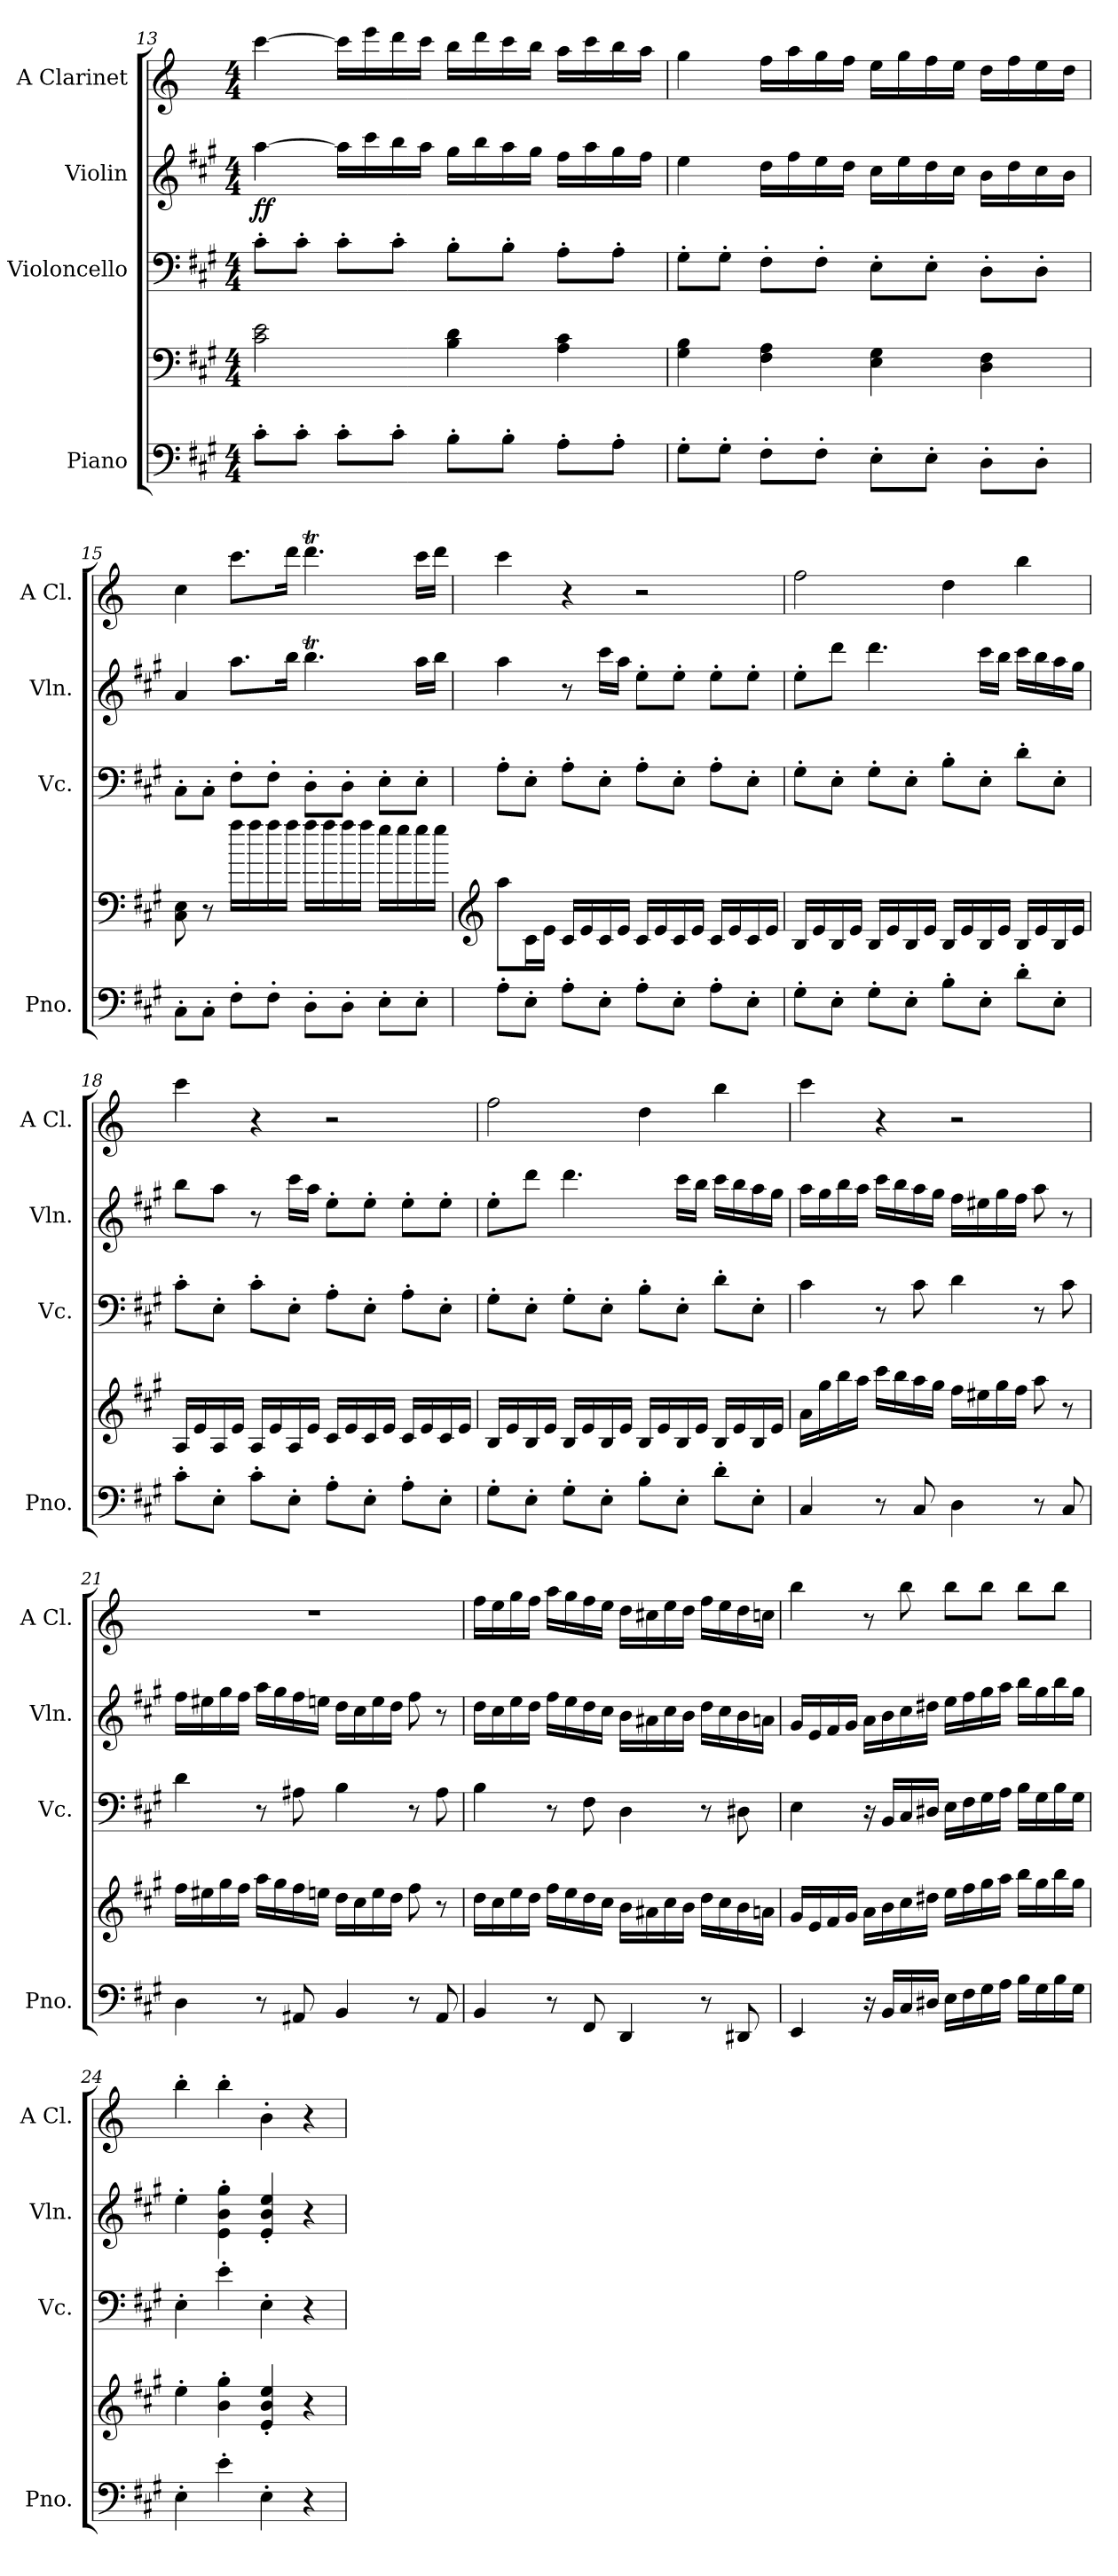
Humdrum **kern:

**kern	**kern	**kern	**kern	**dynam	**kern
*part4	*part4	*part3	*part2	*part2	*part1
*staff5	*staff4	*staff3	*staff2	*staff2	*staff1
*I"Piano	*	*I"Violoncello	*I"Violin	*	*I"A Clarinet
*I'Pno.	*	*I'Vc.	*I'Vln.	*	*I'A Cl.
*clefF4	*clefF4	*clefF4	*clefG2	*	*clefG2
*	*	*	*	*	*ITrd2c3
*k[f#c#g#]	*k[f#c#g#]	*k[f#c#g#]	*k[f#c#g#]	*	*k[f#c#g#]
*M4/4	*M4/4	*M4/4	*M4/4	*	*M4/4
=13	=13	=13	=13	=13	=13
!	!	!	!	!LO:DY:b	!
8c#'\L	2c#\ 2e\	8c#'\L	[4aa\	ff	[4aa\
8c#'\J	.	8c#'\J	.	.	.
8c#'\L	.	8c#'\L	16aa\LL]	.	16aa\LL]
.	.	.	16ccc#\	.	16ccc#\
8c#'\J	.	8c#'\J	16bb\	.	16bb\
.	.	.	16aa\JJ	.	16aa\JJ
8B'\L	4B\ 4d\	8B'\L	16gg#\LL	.	16gg#\LL
.	.	.	16bb\	.	16bb\
8B'\J	.	8B'\J	16aa\	.	16aa\
.	.	.	16gg#\JJ	.	16gg#\JJ
8A'\L	4A\ 4c#\	8A'\L	16ff#\LL	.	16ff#\LL
.	.	.	16aa\	.	16aa\
8A'\J	.	8A'\J	16gg#\	.	16gg#\
.	.	.	16ff#\JJ	.	16ff#\JJ
!!LO:LB:g=z
=14	=14	=14	=14	=14	=14
8G#'\L	4G#\ 4B\	8G#'\L	4ee\	.	4ee\
8G#'\J	.	8G#'\J	.	.	.
8F#'\L	4F#\ 4A\	8F#'\L	16dd\LL	.	16dd\LL
.	.	.	16ff#\	.	16ff#\
8F#'\J	.	8F#'\J	16ee\	.	16ee\
.	.	.	16dd\JJ	.	16dd\JJ
8E'\L	4E\ 4G#\	8E'\L	16cc#\LL	.	16cc#\LL
.	.	.	16ee\	.	16ee\
8E'\J	.	8E'\J	16dd\	.	16dd\
.	.	.	16cc#\JJ	.	16cc#\JJ
8D'\L	4D\ 4F#\	8D'\L	16b\LL	.	16b\LL
.	.	.	16dd\	.	16dd\
8D'\J	.	8D'\J	16cc#\	.	16cc#\
.	.	.	16b\JJ	.	16b\JJ
=15	=15	=15	=15	=15	=15
8C#'\L	8C#\ 8E\	8C#'\L	4a/	.	4a\
8C#'\J	8r	8C#'\J	.	.	.
8F#'\L	16aa\LL	8F#'\L	8.aa\L	.	8.aa\L
.	16aa\	.	.	.	.
8F#'\J	16aa\	8F#'\J	.	.	.
.	16aa\JJ	.	16bb\Jk	.	16bb\Jk
8D'\L	16aa\LL	8D'\L	4.bbT\	.	4.bbT\
.	16aa\	.	.	.	.
8D'\J	16aa\	8D'\J	.	.	.
.	16aa\JJ	.	.	.	.
8E'\L	16gg#\LL	8E'\L	.	.	.
.	16gg#\	.	.	.	.
8E'\J	16gg#\	8E'\J	16aa\LL	.	16aa\LL
.	16gg#\JJ	.	16bb\JJ	.	16bb\JJ
=16	=16	=16	=16	=16	=16
*	*clefG2	*	*	*	*
8A'\L	8aa\L	8A'\L	4aa\	.	4aa\
8E'\J	16c#\L	8E'\J	.	.	.
.	16e\JJ	.	.	.	.
8A'\L	16c#/LL	8A'\L	8r	.	4r
.	16e/	.	.	.	.
8E'\J	16c#/	8E'\J	16ccc#\LL	.	.
.	16e/JJ	.	16aa\JJ	.	.
8A'\L	16c#/LL	8A'\L	8ee'\L	.	2r
.	16e/	.	.	.	.
8E'\J	16c#/	8E'\J	8ee'\J	.	.
.	16e/JJ	.	.	.	.
8A'\L	16c#/LL	8A'\L	8ee'\L	.	.
.	16e/	.	.	.	.
8E'\J	16c#/	8E'\J	8ee'\J	.	.
.	16e/JJ	.	.	.	.
!!LO:LB:g=z
=17	=17	=17	=17	=17	=17
8G#'\L	16B/LL	8G#'\L	8ee'\L	.	2dd\
.	16e/	.	.	.	.
8E'\J	16B/	8E'\J	8ddd\J	.	.
.	16e/JJ	.	.	.	.
8G#'\L	16B/LL	8G#'\L	4.ddd\	.	.
.	16e/	.	.	.	.
8E'\J	16B/	8E'\J	.	.	.
.	16e/JJ	.	.	.	.
8B'\L	16B/LL	8B'\L	.	.	4b\
.	16e/	.	.	.	.
8E'\J	16B/	8E'\J	16ccc#\LL	.	.
.	16e/JJ	.	16bb\JJ	.	.
8d'\L	16B/LL	8d'\L	16ccc#\LL	.	4gg#\
.	16e/	.	16bb\	.	.
8E'\J	16B/	8E'\J	16aa\	.	.
.	16e/JJ	.	16gg#\JJ	.	.
=18	=18	=18	=18	=18	=18
8c#'\L	16A/LL	8c#'\L	8bb\L	.	4aa\
.	16e/	.	.	.	.
8E'\J	16A/	8E'\J	8aa\J	.	.
.	16e/JJ	.	.	.	.
8c#'\L	16A/LL	8c#'\L	8r	.	4r
.	16e/	.	.	.	.
8E'\J	16A/	8E'\J	16ccc#\LL	.	.
.	16e/JJ	.	16aa\JJ	.	.
8A'\L	16c#/LL	8A'\L	8ee'\L	.	2r
.	16e/	.	.	.	.
8E'\J	16c#/	8E'\J	8ee'\J	.	.
.	16e/JJ	.	.	.	.
8A'\L	16c#/LL	8A'\L	8ee'\L	.	.
.	16e/	.	.	.	.
8E'\J	16c#/	8E'\J	8ee'\J	.	.
.	16e/JJ	.	.	.	.
=19	=19	=19	=19	=19	=19
8G#'\L	16B/LL	8G#'\L	8ee'\L	.	2dd\
.	16e/	.	.	.	.
8E'\J	16B/	8E'\J	8ddd\J	.	.
.	16e/JJ	.	.	.	.
8G#'\L	16B/LL	8G#'\L	4.ddd\	.	.
.	16e/	.	.	.	.
8E'\J	16B/	8E'\J	.	.	.
.	16e/JJ	.	.	.	.
8B'\L	16B/LL	8B'\L	.	.	4b\
.	16e/	.	.	.	.
8E'\J	16B/	8E'\J	16ccc#\LL	.	.
.	16e/JJ	.	16bb\JJ	.	.
8d'\L	16B/LL	8d'\L	16ccc#\LL	.	4gg#\
.	16e/	.	16bb\	.	.
8E'\J	16B/	8E'\J	16aa\	.	.
.	16e/JJ	.	16gg#\JJ	.	.
!!LO:LB:g=z
=20	=20	=20	=20	=20	=20
4C#/	16a\LL	4c#\	16aa\LL	.	4aa\
.	16gg#\	.	16gg#\	.	.
.	16bb\	.	16bb\	.	.
.	16aa\JJ	.	16aa\JJ	.	.
8r	16ccc#\LL	8r	16ccc#\LL	.	4r
.	16bb\	.	16bb\	.	.
8C#/	16aa\	8c#\	16aa\	.	.
.	16gg#\JJ	.	16gg#\JJ	.	.
4D\	16ff#\LL	4d\	16ff#\LL	.	2r
.	16ee#X\	.	16ee#X\	.	.
.	16gg#\	.	16gg#\	.	.
.	16ff#\JJ	.	16ff#\JJ	.	.
8r	8aa\	8r	8aa\	.	.
8C#/	8r	8c#\	8r	.	.
=21	=21	=21	=21	=21	=21
4D\	16ff#\LL	4d\	16ff#\LL	.	1r
.	16ee#X\	.	16ee#X\	.	.
.	16gg#\	.	16gg#\	.	.
.	16ff#\JJ	.	16ff#\JJ	.	.
8r	16aa\LL	8r	16aa\LL	.	.
.	16gg#\	.	16gg#\	.	.
8AA#X/	16ff#\	8A#X\	16ff#\	.	.
.	16een\JJ	.	16een\JJ	.	.
4BB/	16dd\LL	4B\	16dd\LL	.	.
.	16cc#\	.	16cc#\	.	.
.	16ee\	.	16ee\	.	.
.	16dd\JJ	.	16dd\JJ	.	.
8r	8ff#\	8r	8ff#\	.	.
8AA#/	8r	8A#\	8r	.	.
=22	=22	=22	=22	=22	=22
4BB/	16dd\LL	4B\	16dd\LL	.	16dd\LL
.	16cc#\	.	16cc#\	.	16cc#\
.	16ee\	.	16ee\	.	16ee\
.	16dd\JJ	.	16dd\JJ	.	16dd\JJ
8r	16ff#\LL	8r	16ff#\LL	.	16ff#\LL
.	16ee\	.	16ee\	.	16ee\
8FF#/	16dd\	8F#\	16dd\	.	16dd\
.	16cc#\JJ	.	16cc#\JJ	.	16cc#\JJ
4DD/	16b\LL	4D\	16b\LL	.	16b\LL
.	16a#X\	.	16a#X\	.	16a#X\
.	16cc#\	.	16cc#\	.	16cc#\
.	16b\JJ	.	16b\JJ	.	16b\JJ
8r	16dd\LL	8r	16dd\LL	.	16dd\LL
.	16cc#\	.	16cc#\	.	16cc#\
8DD#X/	16b\	8D#X\	16b\	.	16b\
.	16an\JJ	.	16an\JJ	.	16an\JJ
!!LO:LB:g=z
=23	=23	=23	=23	=23	=23
4EE/	16g#/LL	4E\	16g#/LL	.	4gg#\
.	16e/	.	16e/	.	.
.	16f#/	.	16f#/	.	.
.	16g#/JJ	.	16g#/JJ	.	.
16r	16a\LL	16r	16a\LL	.	8r
16BB/LL	16b\	16BB/LL	16b\	.	.
16C#/	16cc#\	16C#/	16cc#\	.	8gg#\
16D#X/JJ	16dd#X\JJ	16D#X/JJ	16dd#X\JJ	.	.
16E\LL	16ee\LL	16E\LL	16ee\LL	.	8gg#\L
16F#\	16ff#\	16F#\	16ff#\	.	.
16G#\	16gg#\	16G#\	16gg#\	.	8gg#\J
16A\JJ	16aa\JJ	16A\JJ	16aa\JJ	.	.
16B\LL	16bb\LL	16B\LL	16bb\LL	.	8gg#\L
16G#\	16gg#\	16G#\	16gg#\	.	.
16B\	16bb\	16B\	16bb\	.	8gg#\J
16G#\JJ	16gg#\JJ	16G#\JJ	16gg#\JJ	.	.
=24	=24	=24	=24	=24	=24
4E'\	4ee'\	4E'\	4ee'\	.	4gg#'\
4e'\	4b\' 4gg#\'	4e'\	4e\' 4b\' 4gg#\'	.	4gg#'\
4E'\	4e/' 4b/' 4ee/'	4E'\	4e/' 4b/' 4ee/'	.	4g#'\
4r	4r	4r	4r	.	4r
=	=	=	=	=	=
*-	*-	*-	*-	*-	*-
